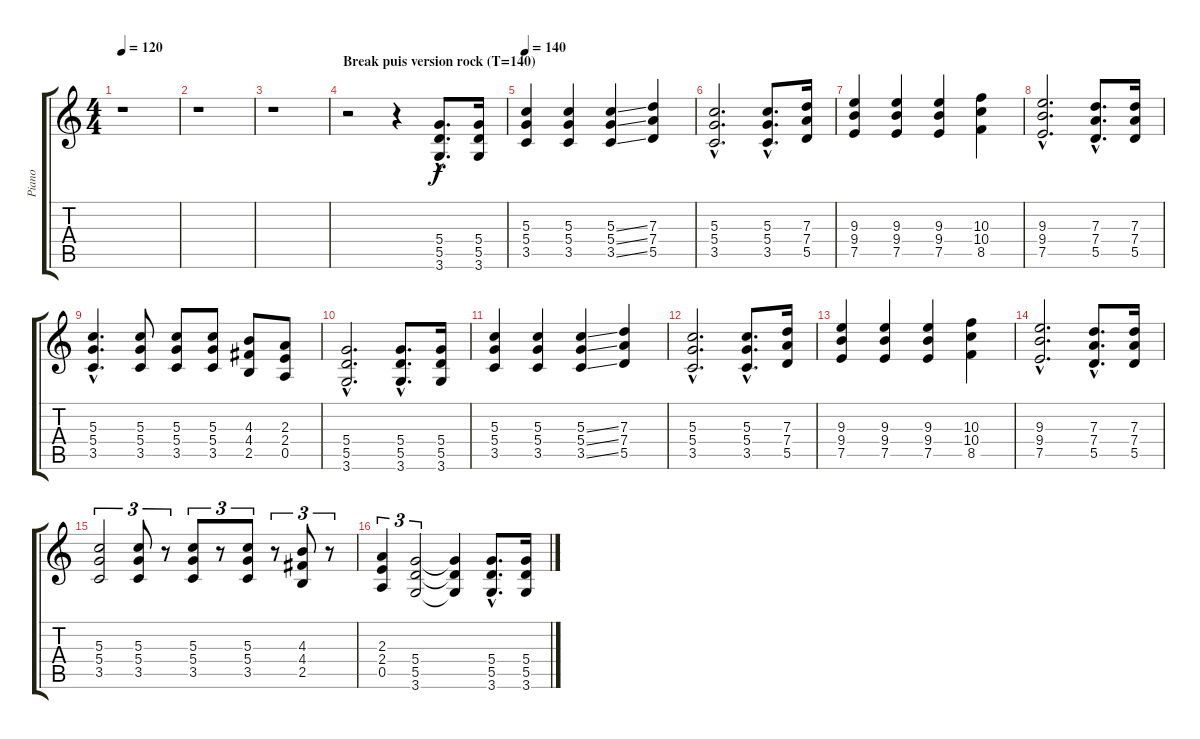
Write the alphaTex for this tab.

\track ("Piano" "Piano") {instrument overdrivenguitar}
\staff {score tabs}
\tuning (E4 B3 G3 D3 A2 E2) {hide}
\ts (4 4)
\tempo 120
\clef g2
\ks c
r.1{dy f} |
r.1 |
r.1 |
\section ("" "Break puis version rock (T=140)")
r.2 r.4 (5.4{hac} 5.5{hac} 3.6{hac}).8{d} (5.4 5.5 3.6).16 |
\tempo 140
(5.3 5.4 3.5).4 (5.3 5.4 3.5).4 (5.3{ss} 5.4{ss} 3.5{ss}).4 (7.3 7.4 5.5).4 |
(5.3{hac} 5.4{hac} 3.5{hac}).2{d} (5.3{hac} 5.4{hac} 3.5{hac}).8{d} (7.3 7.4 5.5).16 |
(9.3 9.4 7.5).4 (9.3 9.4 7.5).4 (9.3 9.4 7.5).4 (10.3 10.4 8.5).4 |
(9.3{hac} 9.4{hac} 7.5{hac}).2{d} (7.3{hac} 7.4{hac} 5.5{hac}).8{d} (7.3 7.4 5.5).16 |
(5.3{hac} 5.4{hac} 3.5{hac}).4{d} (5.3 5.4 3.5).8 (5.3 5.4 3.5).8 (5.3 5.4 3.5).8 (4.3 4.4 2.5).8 (2.3 2.4 0.5).8 |
(5.4{hac} 5.5{hac} 3.6{hac}).2{d} (5.4{hac} 5.5{hac} 3.6{hac}).8{d} (5.4 5.5 3.6).16 |
(5.3 5.4 3.5).4 (5.3 5.4 3.5).4 (5.3{ss} 5.4{ss} 3.5{ss}).4 (7.3 7.4 5.5).4 |
(5.3{hac} 5.4{hac} 3.5{hac}).2{d} (5.3{hac} 5.4{hac} 3.5{hac}).8{d} (7.3 7.4 5.5).16 |
(9.3 9.4 7.5).4 (9.3 9.4 7.5).4 (9.3 9.4 7.5).4 (10.3 10.4 8.5).4 |
(9.3{hac} 9.4{hac} 7.5{hac}).2{d} (7.3{hac} 7.4{hac} 5.5{hac}).8{d} (7.3 7.4 5.5).16 |
(5.3 5.4 3.5).2{tu (3 2)} (5.3 5.4 3.5).8{tu (3 2)} r.8{tu (3 2)} (5.3 5.4 3.5).8{tu (3 2)} r.8{tu (3 2)} (5.3 5.4 3.5).8{tu (3 2)} r.8{tu (3 2)} (4.3 4.4 2.5).8{tu (3 2)} r.8{tu (3 2)} |
(2.3 2.4 0.5).4{tu (3 2)} (5.4 5.5 3.6).2{tu (3 2)} (5.4{t} 5.5{t} 3.6{t}).4 (5.4{hac} 5.5{hac} 3.6{hac}).8{d} (5.4 5.5 3.6).16
